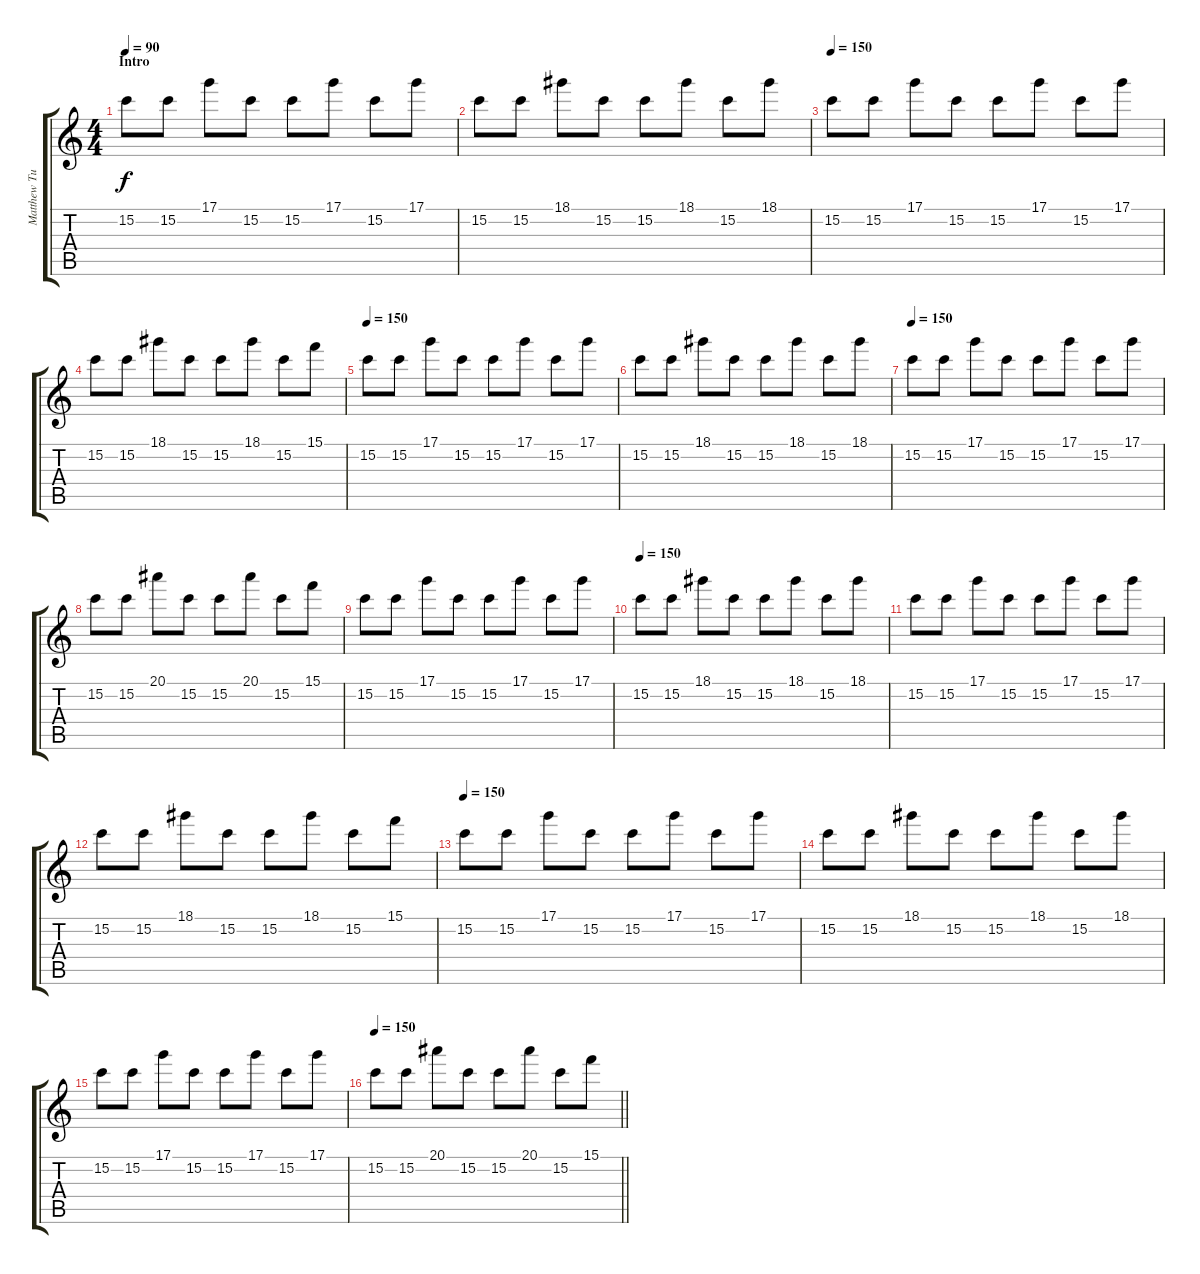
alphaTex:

\track ("Matthew Tuck" "Matthew Tu") {instrument distortionguitar}
\staff {score tabs}
\tuning (D4 A3 F3 C3 G2 C2) {hide}
\ts (4 4)
\section ("" "Intro ")
\tempo 90
\tempo 150
\tempo 90
\clef g2
\ks c
15.2.8{dy f instrument distortionguitar} 15.2.8 17.1.8 15.2.8 15.2.8 17.1.8 15.2.8 17.1.8 |
15.2.8 15.2.8 18.1.8 15.2.8 15.2.8 18.1.8 15.2.8 18.1.8 |
\tempo 150
15.2.8 15.2.8 17.1.8 15.2.8 15.2.8 17.1.8 15.2.8 17.1.8 |
15.2.8 15.2.8 18.1.8 15.2.8 15.2.8 18.1.8 15.2.8 15.1.8 |
\tempo 150
15.2.8 15.2.8 17.1.8 15.2.8 15.2.8 17.1.8 15.2.8 17.1.8 |
15.2.8 15.2.8 18.1.8 15.2.8 15.2.8 18.1.8 15.2.8 18.1.8 |
\tempo 150
15.2.8 15.2.8 17.1.8 15.2.8 15.2.8 17.1.8 15.2.8 17.1.8 |
15.2.8 15.2.8 20.1.8 15.2.8 15.2.8 20.1.8 15.2.8 15.1.8 |
15.2.8 15.2.8 17.1.8 15.2.8 15.2.8 17.1.8 15.2.8 17.1.8 |
\tempo 150
15.2.8 15.2.8 18.1.8 15.2.8 15.2.8 18.1.8 15.2.8 18.1.8 |
15.2.8 15.2.8 17.1.8 15.2.8 15.2.8 17.1.8 15.2.8 17.1.8 |
15.2.8 15.2.8 18.1.8 15.2.8 15.2.8 18.1.8 15.2.8 15.1.8 |
\tempo 150
15.2.8 15.2.8 17.1.8 15.2.8 15.2.8 17.1.8 15.2.8 17.1.8 |
15.2.8 15.2.8 18.1.8 15.2.8 15.2.8 18.1.8 15.2.8 18.1.8 |
15.2.8 15.2.8 17.1.8 15.2.8 15.2.8 17.1.8 15.2.8 17.1.8 |
\tempo 150
\barLineRight lightlight
15.2.8 15.2.8 20.1.8 15.2.8 15.2.8 20.1.8 15.2.8 15.1.8
